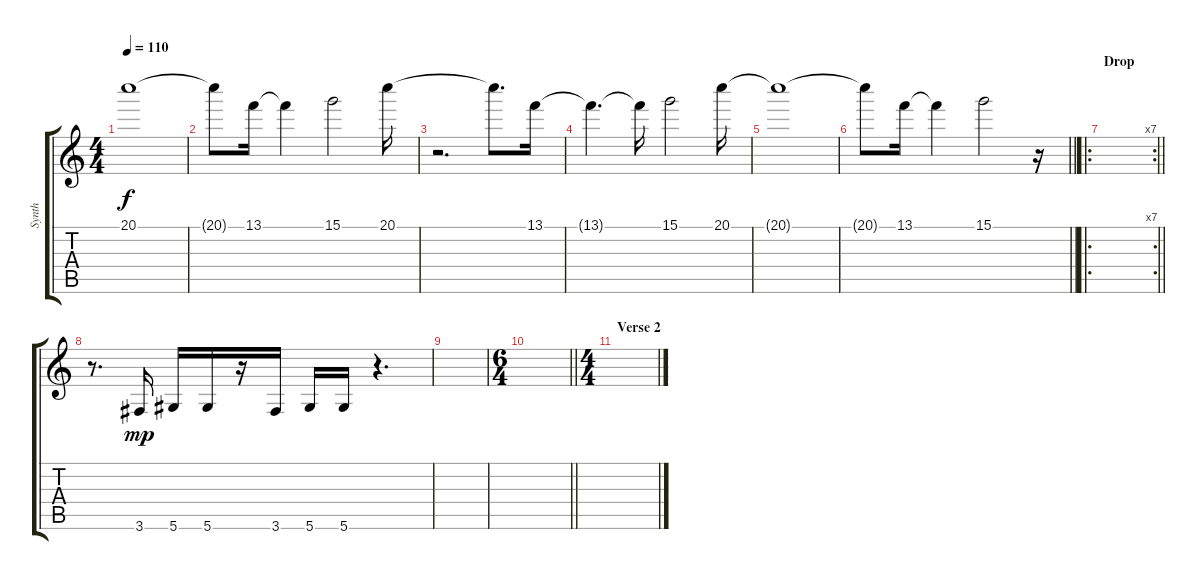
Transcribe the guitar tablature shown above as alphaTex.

\track ("Synth" "Synth") {instrument synthbass1}
\staff {score tabs}
\tuning (E4 B3 G3 D3 A2 Eb2) {hide}
\ts (4 4)
\tempo 110
\clef g2
\ks c
20.1{t}.1{dy f} |
20.1{t}.8 13.1.16 13.1{t}.4 15.1.2 20.1.16 |
r.2{d} 20.1{t}.8{d} 13.1.16 |
13.1{t}.4{d} 13.1{t}.16 15.1.2 20.1.16 |
20.1{t}.1 |
\barLineRight lightlight
20.1{t}.8 13.1.16 13.1{t}.4 15.1.2 r.16 |
\ro
\rc 7
\section ("" "Drop")
\barLineRight lightlight
|
r.8{d} 3.6.16{dy mp} 5.6.16 5.6.16 r.16 3.6.16 5.6.16 5.6.16 r.4{d} |
|
\ts (6 4)
\barLineRight lightlight
|
\ts (4 4)
\section ("" "Verse 2")
